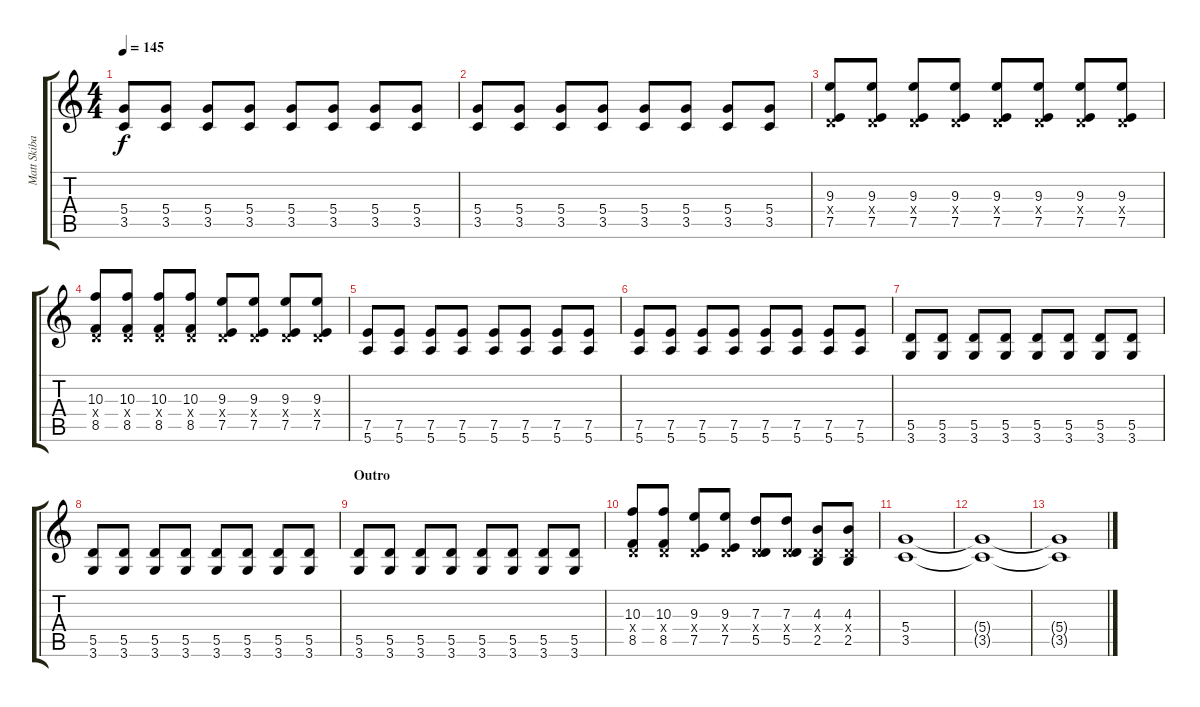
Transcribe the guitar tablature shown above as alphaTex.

\track ("Matt Skiba - Guitar" "Matt Skiba") {instrument distortionguitar}
\staff {score tabs}
\tuning (E4 B3 G3 D3 A2 E2) {hide}
\ts (4 4)
\tempo 145
\clef g2
\ks c
(5.4 3.5).8{dy f} (5.4 3.5).8 (5.4 3.5).8 (5.4 3.5).8 (5.4 3.5).8 (5.4 3.5).8 (5.4 3.5).8 (5.4 3.5).8 |
(5.4 3.5).8 (5.4 3.5).8 (5.4 3.5).8 (5.4 3.5).8 (5.4 3.5).8 (5.4 3.5).8 (5.4 3.5).8 (5.4 3.5).8 |
(9.3 0.4{x} 7.5).8 (9.3 0.4{x} 7.5).8 (9.3 0.4{x} 7.5).8 (9.3 0.4{x} 7.5).8 (9.3 0.4{x} 7.5).8 (9.3 0.4{x} 7.5).8 (9.3 0.4{x} 7.5).8 (9.3 0.4{x} 7.5).8 |
(10.3 0.4{x} 8.5).8 (10.3 0.4{x} 8.5).8 (10.3 0.4{x} 8.5).8 (10.3 0.4{x} 8.5).8 (9.3 0.4{x} 7.5).8 (9.3 0.4{x} 7.5).8 (9.3 0.4{x} 7.5).8 (9.3 0.4{x} 7.5).8 |
(7.5 5.6).8 (7.5 5.6).8 (7.5 5.6).8 (7.5 5.6).8 (7.5 5.6).8 (7.5 5.6).8 (7.5 5.6).8 (7.5 5.6).8 |
(7.5 5.6).8 (7.5 5.6).8 (7.5 5.6).8 (7.5 5.6).8 (7.5 5.6).8 (7.5 5.6).8 (7.5 5.6).8 (7.5 5.6).8 |
(5.5 3.6).8 (5.5 3.6).8 (5.5 3.6).8 (5.5 3.6).8 (5.5 3.6).8 (5.5 3.6).8 (5.5 3.6).8 (5.5 3.6).8 |
(5.5 3.6).8 (5.5 3.6).8 (5.5 3.6).8 (5.5 3.6).8 (5.5 3.6).8 (5.5 3.6).8 (5.5 3.6).8 (5.5 3.6).8 |
\section ("" "Outro")
(5.5 3.6).8 (5.5 3.6).8 (5.5 3.6).8 (5.5 3.6).8 (5.5 3.6).8 (5.5 3.6).8 (5.5 3.6).8 (5.5 3.6).8 |
(10.3 0.4{x} 8.5).8 (10.3 0.4{x} 8.5).8 (9.3 0.4{x} 7.5).8 (9.3 0.4{x} 7.5).8 (7.3 0.4{x} 5.5).8 (7.3 0.4{x} 5.5).8 (4.3 0.4{x} 2.5).8 (4.3 0.4{x} 2.5).8 |
(5.4 3.5).1 |
(5.4{t} 3.5{t}).1 |
(5.4{t} 3.5{t}).1{volume 0}
